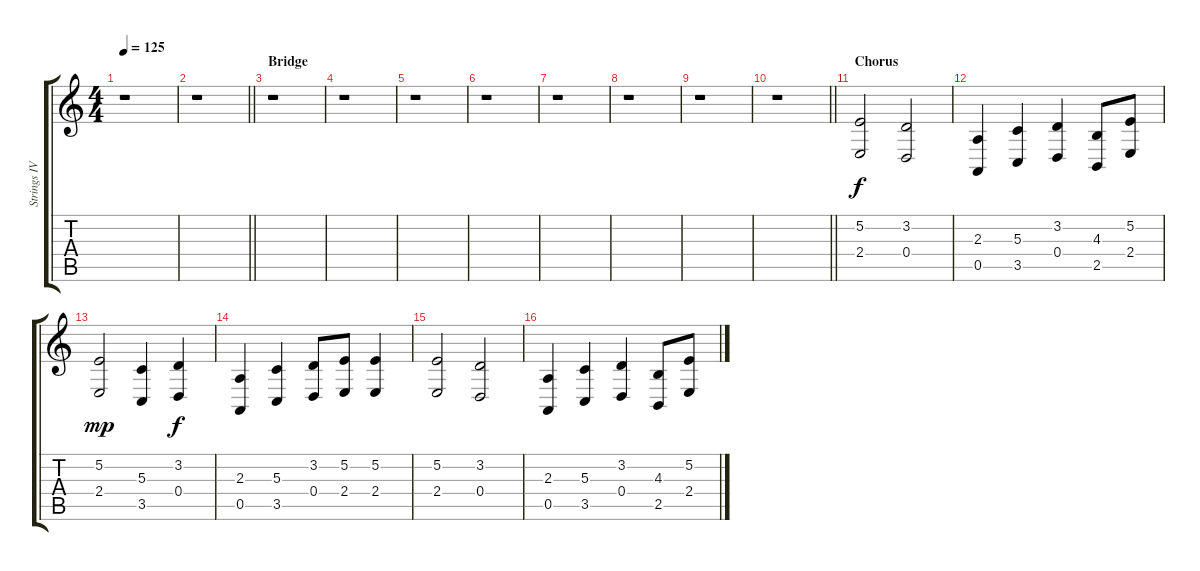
\track ("Strings IV" "Strings IV") {instrument stringensemble2}
\staff {score tabs}
\tuning (E4 B3 G3 D3 A2 E2) {hide}
\ts (4 4)
\tempo 125
\clef g2
\ks c
r.1{dy mp} |
\barLineRight lightlight
r.1 |
\section ("" "Bridge")
r.1 |
r.1 |
r.1 |
r.1 |
r.1 |
r.1 |
r.1 |
\barLineRight lightlight
r.1 |
\section ("" "Chorus")
(5.2 2.4).2{dy f volume 8 balance 9 instrument stringensemble2} (3.2 0.4).2 |
(2.3 0.5).4 (5.3 3.5).4 (3.2 0.4).4 (4.3 2.5).8 (5.2 2.4).8 |
(5.2 2.4).2{dy mp} (5.3 3.5).4 (3.2 0.4).4{dy f} |
(2.3 0.5).4 (5.3 3.5).4 (3.2 0.4).8 (5.2 2.4).8 (5.2 2.4).4 |
(5.2 2.4).2 (3.2 0.4).2 |
(2.3 0.5).4 (5.3 3.5).4 (3.2 0.4).4 (4.3 2.5).8 (5.2 2.4).8
